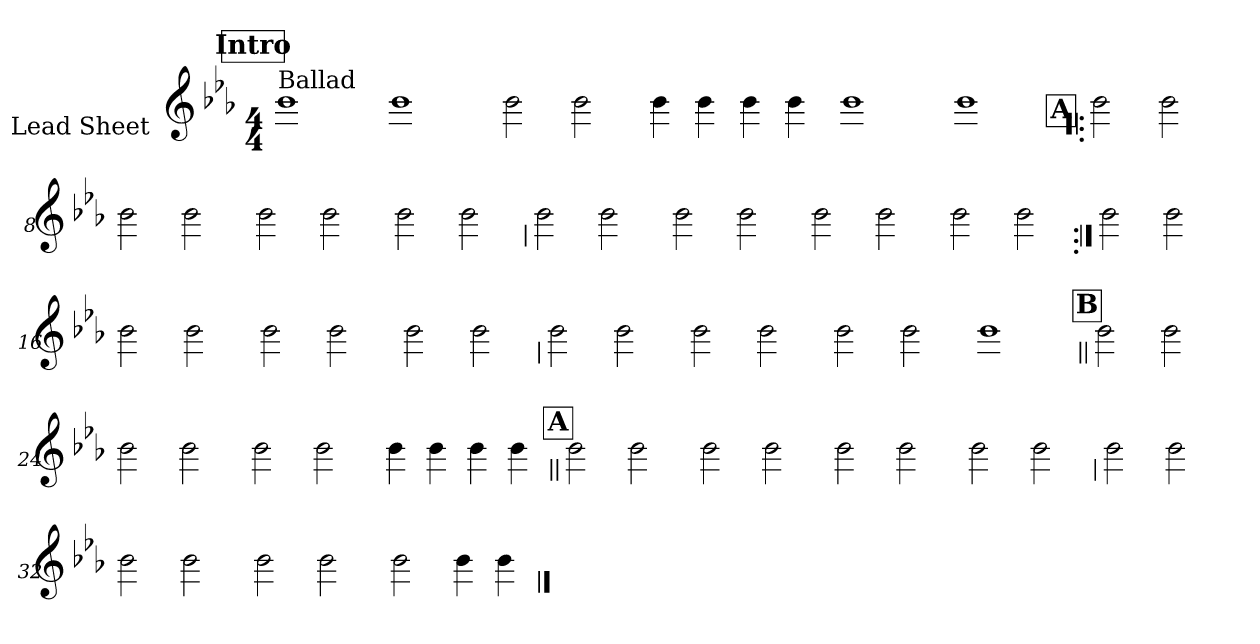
**kern
*part1
*staff1
*I"Lead Sheet
*stria0
*clefG2
*k[b-e-a-]
*E-:
*M4/4
!!LO:REH:place=s1:a:t=Intro
=1||
!LO:TX:a:t=Ballad
1b-
=2-
1b-
=3-
2b-
2b-
=4-
4b-
4b-
4b-
4b-
=5-
1b-
=6-
1b-
!!LO:LB:g=z
!!LO:REH:place=s1:a:t=A
=7!|:
2b-
2b-
=8-
2b-
2b-
=9-
2b-
2b-
=10-
2b-
2b-
!!LO:LB:g=z
=11
2b-
2b-
=12-
2b-
2b-
=13-
2b-
2b-
=14-
2b-
2b-
!!LO:LB:g=z
=15:|!
2b-
2b-
=16-
2b-
2b-
=17-
2b-
2b-
=18-
2b-
2b-
!!LO:LB:g=z
=19
2b-
2b-
=20-
2b-
2b-
=21-
2b-
2b-
=22-
1b-
!!LO:LB:g=z
!!LO:REH:place=s1:a:t=B
=23||
2b-
2b-
=24-
2b-
2b-
=25-
2b-
2b-
=26-
4b-
4b-
4b-
4b-
!!LO:LB:g=z
!!LO:REH:place=s1:a:t=A
=27||
2b-
2b-
=28-
2b-
2b-
=29-
2b-
2b-
=30-
2b-
2b-
!!LO:LB:g=z
=31
2b-
2b-
=32-
2b-
2b-
=33-
2b-
2b-
=34-
2b-
4b-
4b-
==
*-
